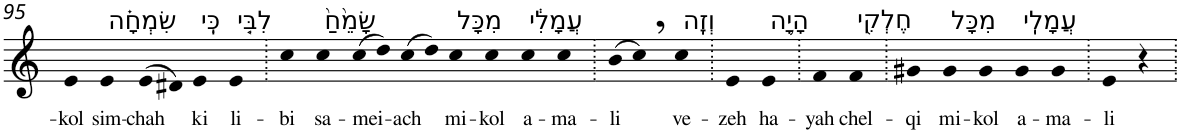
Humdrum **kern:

**kern	**text
*part1	*part1
*staff1	*staff1
*I"Piano	*
*I'Pno	*
!!LO:PB:g=z
*clefG2	*
*k[]	*
=95	=95
!	!LO:LY:b
4e	-kol
!LO:TX:a:t=שִׂמְחָ֗ה	!
!	!LO:LY:b
4e	sim-
!	!LO:LY:b
(>8e	-chah
8d#X)	.
!LO:TX:a:t=כִּֽי	!
!	!LO:LY:b
4e	ki
!LO:TX:a:t=לִבִּ֤י	!
!	!LO:LY:b
4e	li-
=96.	=96.
!	!LO:LY:b
4cc	-bi
!LO:TX:a:t=שָׂמֵ֙חַ֙	!
!	!LO:LY:b
4cc	sa-
!	!LO:LY:b
(>8cc	-mei-
8dd)	.
!	!LO:LY:b
(>8cc	-ach
8dd)	.
!LO:TX:a:t=מִכָּל	!
!	!LO:LY:b
4cc	mi-
!	!LO:LY:b
4cc	-kol
!LO:TX:a:t=עֲמָלִ֔י	!
!	!LO:LY:b
4cc	a-
!	!LO:LY:b
4cc	-ma-
=97.	=97.
!	!LO:LY:b
(>8b	-li
8cc,)	.
!LO:TX:a:t=וְזֶֽה	!
!	!LO:LY:b
4cc	ve-
=98.	=98.
!	!LO:LY:b
4e	-zeh
!LO:TX:a:t=הָיָ֥ה	!
!	!LO:LY:b
4e	ha-
=99.	=99.
!	!LO:LY:b
4f	-yah
!LO:TX:a:t=חֶלְקִ֖י	!
!	!LO:LY:b
4f	chel-
=100.	=100.
!	!LO:LY:b
4g#X	-qi
!LO:TX:a:t=מִכָּל	!
!	!LO:LY:b
4g#	mi-
!	!LO:LY:b
4g#	-kol
!LO:TX:a:t=עֲמָלִֽי	!
!	!LO:LY:b
4g#	a-
!	!LO:LY:b
4g#	-ma-
=101.	=101.
!	!LO:LY:b
4e	-li
4r	.
=.	=.
*-	*-
